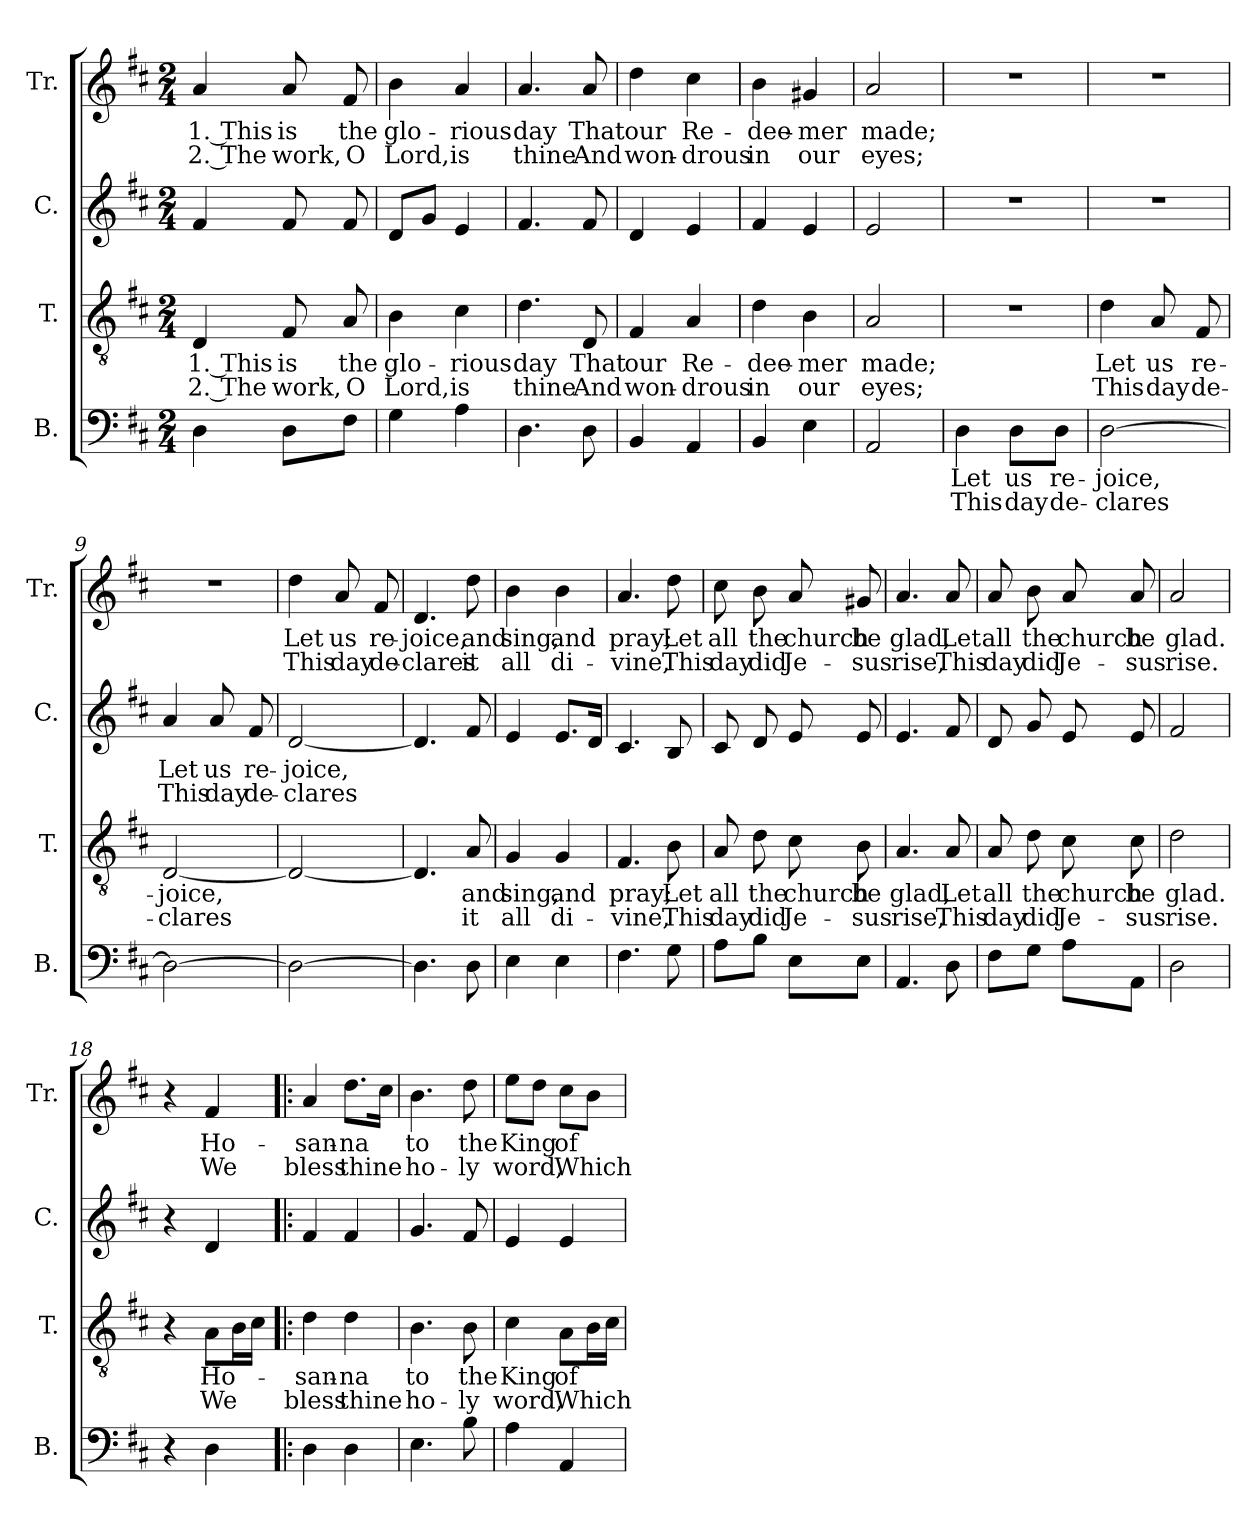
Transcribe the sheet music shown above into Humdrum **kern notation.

**kern	**text	**text	**kern	**text	**text	**kern	**text	**text	**kern	**text	**text
*part4	*part4	*part4	*part3	*part3	*part3	*part2	*part2	*part2	*part1	*part1	*part1
*staff4	*staff4	*staff4	*staff3	*staff3	*staff3	*staff2	*staff2	*staff2	*staff1	*staff1	*staff1
*I"B.	*	*	*I"T.	*	*	*I"C.	*	*	*I"Tr.	*	*
*I'B.	*	*	*I'T.	*	*	*I'C.	*	*	*I'Tr.	*	*
*clefF4	*	*	*clefGv2	*	*	*clefG2	*	*	*clefG2	*	*
*k[f#c#]	*	*	*k[f#c#]	*	*	*k[f#c#]	*	*	*k[f#c#]	*	*
*M2/4	*	*	*M2/4	*	*	*M2/4	*	*	*M2/4	*	*
*MM120	*	*	*MM120	*	*	*MM120	*	*	*MM120	*	*
=1	=1	=1	=1	=1	=1	=1	=1	=1	=1	=1	=1
4D\	.	.	4D/	1. This	2. The	4f#/	.	.	4a/	1. This	2. The
8D\L	.	.	8F#/	is	work,	8f#/	.	.	8a/	is	work,
8F#\J	.	.	8A/	the	O	8f#/	.	.	8f#/	the	O
=2	=2	=2	=2	=2	=2	=2	=2	=2	=2	=2	=2
4G\	.	.	4B\	glo-	Lord,	8d/L	.	.	4b\	glo-	Lord,
.	.	.	.	.	.	8g/J	.	.	.	.	.
4A\	.	.	4c#\	-rious	is	4e/	.	.	4a/	-rious	is
=3	=3	=3	=3	=3	=3	=3	=3	=3	=3	=3	=3
4.D\	.	.	4.d\	day	thine	4.f#/	.	.	4.a/	day	thine
8D\	.	.	8D/	That	And	8f#/	.	.	8a/	That	And
=4	=4	=4	=4	=4	=4	=4	=4	=4	=4	=4	=4
4BB/	.	.	4F#/	our	won-	4d/	.	.	4dd\	our	won-
4AA/	.	.	4A/	Re-	-drous	4e/	.	.	4cc#\	Re-	-drous
=5	=5	=5	=5	=5	=5	=5	=5	=5	=5	=5	=5
4BB/	.	.	4d\	-dee-	in	4f#/	.	.	4b\	-dee-	in
4E\	.	.	4B\	-mer	our	4e/	.	.	4g#X/	-mer	our
=6	=6	=6	=6	=6	=6	=6	=6	=6	=6	=6	=6
2AA/	.	.	2A/	made;	eyes;	2e/	.	.	2a/	made;	eyes;
=7	=7	=7	=7	=7	=7	=7	=7	=7	=7	=7	=7
4D\	Let	This	2r	.	.	2r	.	.	2r	.	.
8D\L	us	day	.	.	.	.	.	.	.	.	.
8D\J	re-	de-	.	.	.	.	.	.	.	.	.
=8	=8	=8	=8	=8	=8	=8	=8	=8	=8	=8	=8
[2D\	-joice,	-clares	4d\	Let	This	2r	.	.	2r	.	.
.	.	.	8A/	us	day	.	.	.	.	.	.
.	.	.	8F#/	re-	de-	.	.	.	.	.	.
=9	=9	=9	=9	=9	=9	=9	=9	=9	=9	=9	=9
2D\_	.	.	[2D/	-joice,	-clares	4a/	Let	This	2r	.	.
.	.	.	.	.	.	8a/	us	day	.	.	.
.	.	.	.	.	.	8f#/	re-	de-	.	.	.
!!LO:LB:g=z
=10	=10	=10	=10	=10	=10	=10	=10	=10	=10	=10	=10
2D\_	.	.	2D/_	.	.	[2d/	-joice,	-clares	4dd\	Let	This
.	.	.	.	.	.	.	.	.	8a/	us	day
.	.	.	.	.	.	.	.	.	8f#/	re-	de-
=11	=11	=11	=11	=11	=11	=11	=11	=11	=11	=11	=11
4.D\]	.	.	4.D/]	.	.	4.d/]	.	.	4.d/	-joice,	-clares
8D\	.	.	8A/	and	it	8f#/	.	.	8dd\	and	it
=12	=12	=12	=12	=12	=12	=12	=12	=12	=12	=12	=12
4E\	.	.	4G/	sing,	all	4e/	.	.	4b\	sing,	all
4E\	.	.	4G/	and	di-	8.e/L	.	.	4b\	and	di-
.	.	.	.	.	.	16d/Jk	.	.	.	.	.
=13	=13	=13	=13	=13	=13	=13	=13	=13	=13	=13	=13
4.F#\	.	.	4.F#/	pray;	-vine,	4.c#/	.	.	4.a/	pray;	-vine,
8G\	.	.	8B\	Let	This	8B/	.	.	8dd\	Let	This
=14	=14	=14	=14	=14	=14	=14	=14	=14	=14	=14	=14
8A\L	.	.	8A/	all	day	8c#/	.	.	8cc#\	all	day
8B\J	.	.	8d\	the	did	8d/	.	.	8b\	the	did
8E\L	.	.	8c#\	church	Je-	8e/	.	.	8a/	church	Je-
8E\J	.	.	8B\	be	-sus	8e/	.	.	8g#X/	be	-sus
=15	=15	=15	=15	=15	=15	=15	=15	=15	=15	=15	=15
4.AA/	.	.	4.A/	glad,	rise,	4.e/	.	.	4.a/	glad,	rise,
8D\	.	.	8A/	Let	This	8f#/	.	.	8a/	Let	This
=16	=16	=16	=16	=16	=16	=16	=16	=16	=16	=16	=16
8F#\L	.	.	8A/	all	day	8d/	.	.	8a/	all	day
8G\J	.	.	8d\	the	did	8g/	.	.	8b\	the	did
8A\L	.	.	8c#\	church	Je-	8e/	.	.	8a/	church	Je-
8AA\J	.	.	8c#\	be	-sus	8e/	.	.	8a/	be	-sus
=17	=17	=17	=17	=17	=17	=17	=17	=17	=17	=17	=17
2D\	.	.	2d\	glad.	rise.	2f#/	.	.	2a/	glad.	rise.
!!LO:LB:g=z
=18	=18	=18	=18	=18	=18	=18	=18	=18	=18	=18	=18
4r	.	.	4r	.	.	4r	.	.	4r	.	.
4D\	.	.	8A\L	Ho-	We	4d/	.	.	4f#/	Ho-	We
.	.	.	16B\L	.	.	.	.	.	.	.	.
.	.	.	16c#\JJ	.	.	.	.	.	.	.	.
=19!|:	=19!|:	=19!|:	=19!|:	=19!|:	=19!|:	=19!|:	=19!|:	=19!|:	=19!|:	=19!|:	=19!|:
4D\	.	.	4d\	-san-	bless	4f#/	.	.	4a/	-san-	bless
4D\	.	.	4d\	-na	thine	4f#/	.	.	8.dd\L	-na	thine
.	.	.	.	.	.	.	.	.	16cc#\Jk	.	.
=20	=20	=20	=20	=20	=20	=20	=20	=20	=20	=20	=20
4.E\	.	.	4.B\	to	ho-	4.g/	.	.	4.b\	to	ho-
8B\	.	.	8B\	the	-ly	8f#/	.	.	8dd\	the	-ly
=21	=21	=21	=21	=21	=21	=21	=21	=21	=21	=21	=21
4A\	.	.	4c#\	King	word,	4e/	.	.	8ee\L	King	word,
.	.	.	.	.	.	.	.	.	8dd\J	.	.
4AA/	.	.	8A\L	of	Which	4e/	.	.	8cc#\L	of	Which
.	.	.	16B\L	.	.	.	.	.	8b\J	.	.
.	.	.	16c#\JJ	.	.	.	.	.	.	.	.
=	=	=	=	=	=	=	=	=	=	=	=
*-	*-	*-	*-	*-	*-	*-	*-	*-	*-	*-	*-
